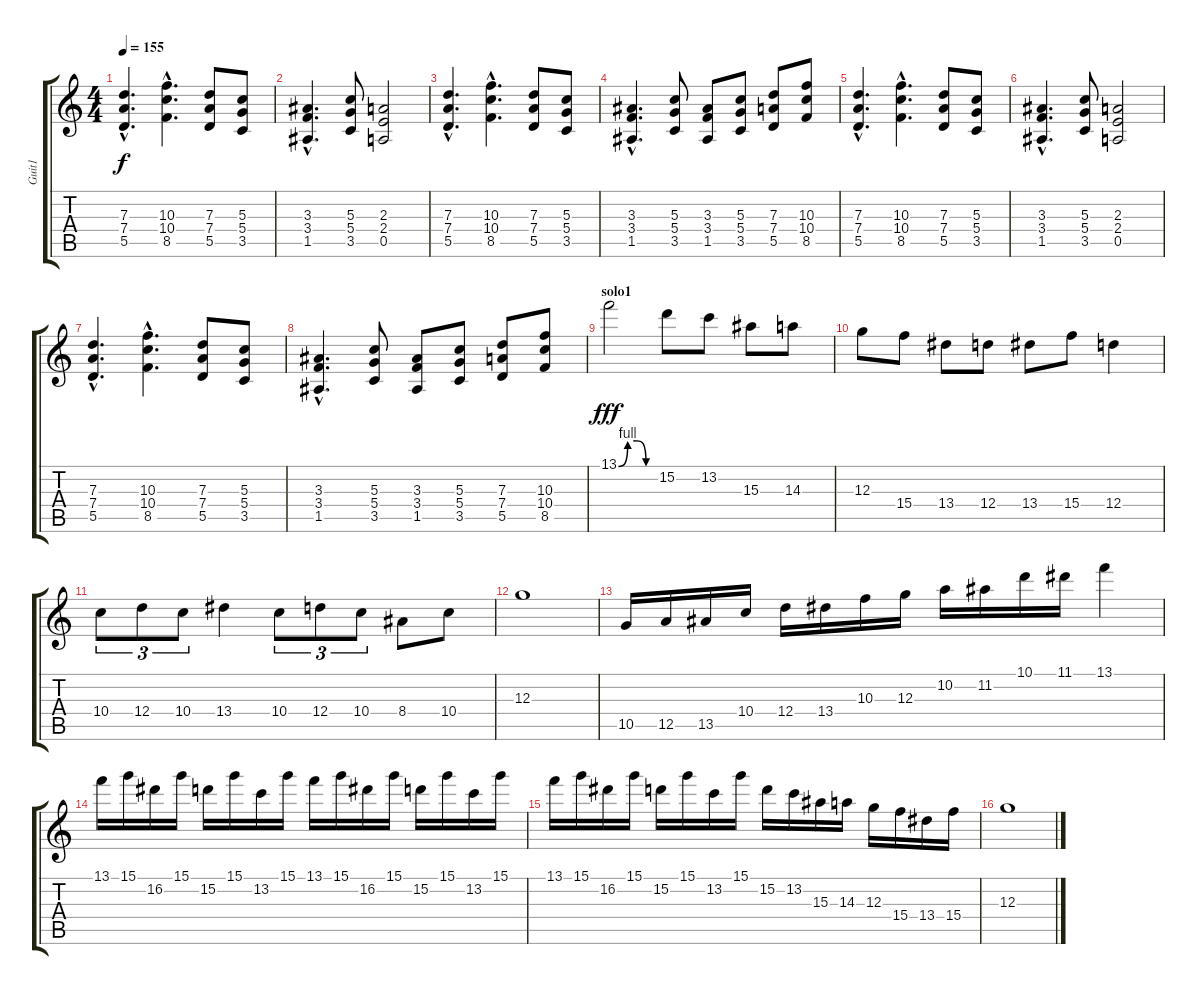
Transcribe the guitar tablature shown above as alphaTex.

\track ("Guit1" "Guit1") {instrument acousticguitarnylon}
\staff {score tabs}
\tuning (E4 B3 G3 D3 A2 E2) {hide}
\ts (4 4)
\tempo 155
\clef g2
\ks c
(7.3{hac} 7.4{hac} 5.5{hac}).4{d dy f} (10.3{hac} 10.4{hac} 8.5{hac}).4{d} (7.3 7.4 5.5).8 (5.3 5.4 3.5).8 |
(3.3{hac} 3.4{hac} 1.5{hac}).4{d} (5.3 5.4 3.5).8 (2.3 2.4 0.5).2 |
(7.3{hac} 7.4{hac} 5.5{hac}).4{d} (10.3{hac} 10.4{hac} 8.5{hac}).4{d} (7.3 7.4 5.5).8 (5.3 5.4 3.5).8 |
(3.3{hac} 3.4{hac} 1.5{hac}).4{d} (5.3 5.4 3.5).8 (3.3 3.4 1.5).8 (5.3 5.4 3.5).8 (7.3 7.4 5.5).8 (10.3 10.4 8.5).8 |
(7.3{hac} 7.4{hac} 5.5{hac}).4{d} (10.3{hac} 10.4{hac} 8.5{hac}).4{d} (7.3 7.4 5.5).8 (5.3 5.4 3.5).8 |
(3.3{hac} 3.4{hac} 1.5{hac}).4{d} (5.3 5.4 3.5).8 (2.3 2.4 0.5).2 |
(7.3{hac} 7.4{hac} 5.5{hac}).4{d} (10.3{hac} 10.4{hac} 8.5{hac}).4{d} (7.3 7.4 5.5).8 (5.3 5.4 3.5).8 |
(3.3{hac} 3.4{hac} 1.5{hac}).4{d} (5.3 5.4 3.5).8 (3.3 3.4 1.5).8 (5.3 5.4 3.5).8 (7.3 7.4 5.5).8 (10.3 10.4 8.5).8 |
\section ("" "solo1")
13.1{be (custom 0 0 15 4 30 4 45 0 60 0)}.2{dy fff volume 13 instrument overdrivenguitar} 15.2.8 13.2.8 15.3.8 14.3.8 |
12.3.8 15.4.8 13.4.8 12.4.8 13.4.8 15.4.8 12.4.4 |
10.4.8{tu (3 2)} 12.4.8{tu (3 2)} 10.4.8{tu (3 2)} 13.4.4 10.4.8{tu (3 2)} 12.4.8{tu (3 2)} 10.4.8{tu (3 2)} 8.4.8 10.4.8 |
12.3.1 |
10.5.16 12.5.16 13.5.16 10.4.16 12.4.16 13.4.16 10.3.16 12.3.16 10.2.16 11.2.16 10.1.16 11.1.16 13.1.4 |
13.1.16 15.1.16 16.2.16 15.1.16 15.2.16 15.1.16 13.2.16 15.1.16 13.1.16 15.1.16 16.2.16 15.1.16 15.2.16 15.1.16 13.2.16 15.1.16 |
13.1.16 15.1.16 16.2.16 15.1.16 15.2.16 15.1.16 13.2.16 15.1.16 15.2.16 13.2.16 15.3.16 14.3.16 12.3.16 15.4.16 13.4.16 15.4.16 |
12.3.1
